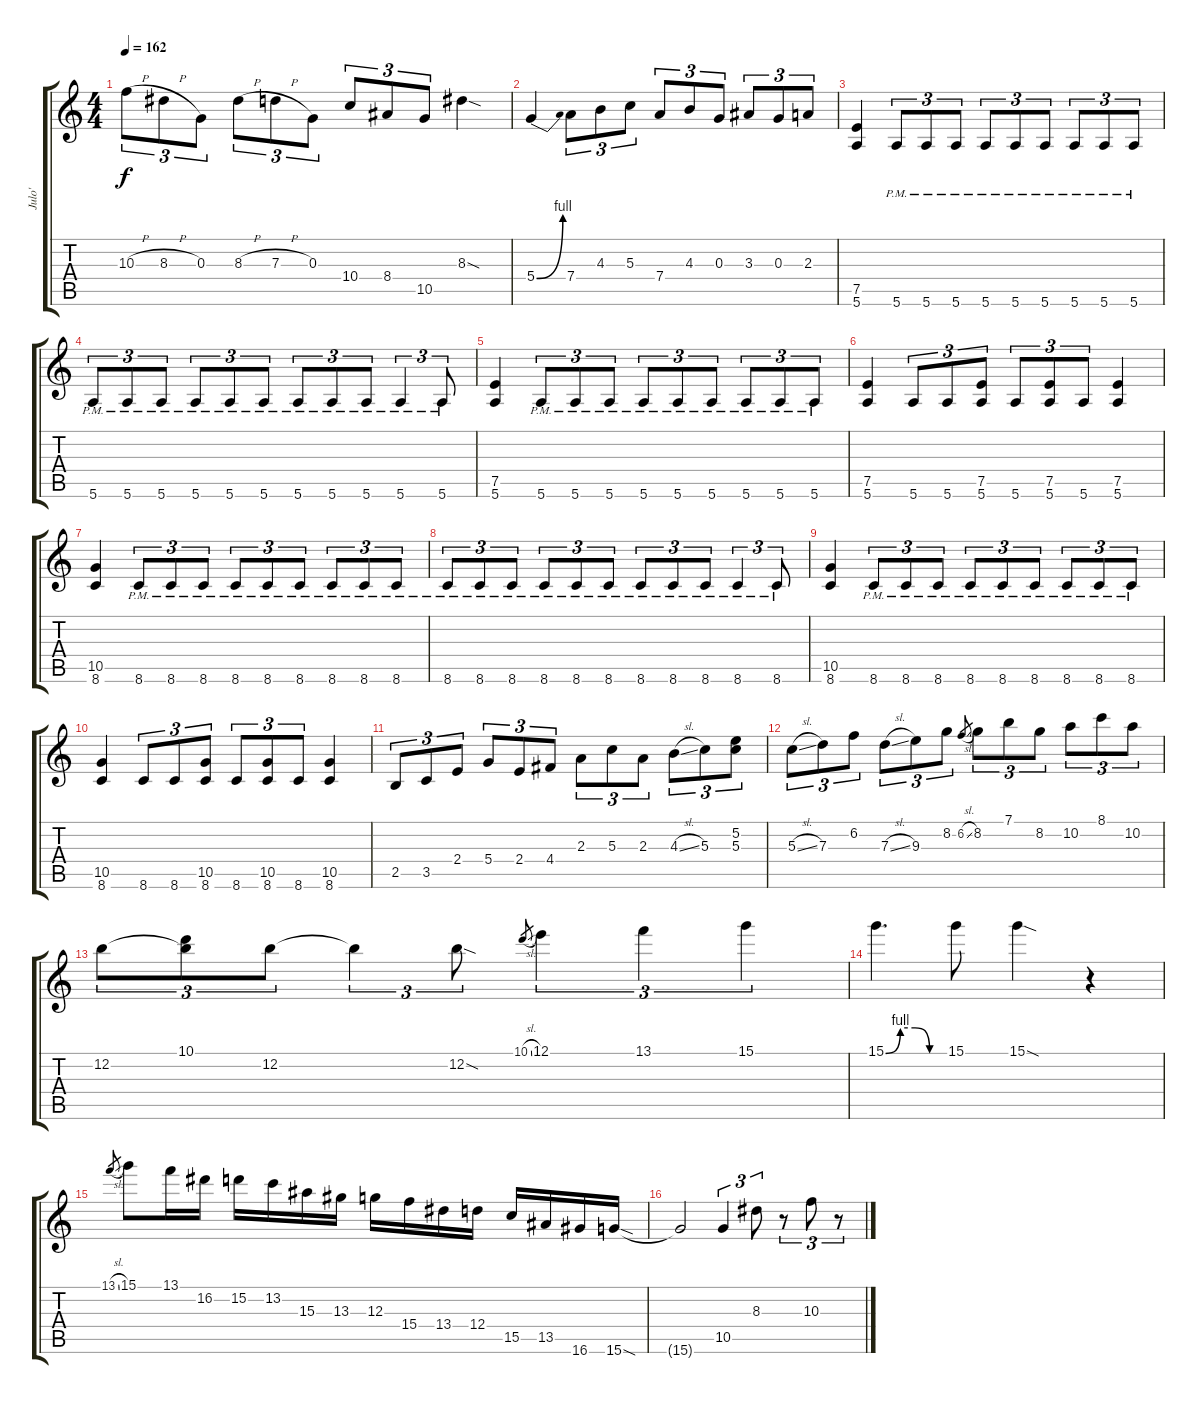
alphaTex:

\track ("Julo'" "Julo'") {instrument overdrivenguitar}
\staff {score tabs}
\tuning (E4 B3 G3 D3 A2 E2) {hide}
\ts (4 4)
\tempo 162
\clef g2
\ks c
10.3{h}.8{tu (3 2) dy f} 8.3{h}.8{tu (3 2)} 0.3.8{tu (3 2)} 8.3{h}.8{tu (3 2)} 7.3{h}.8{tu (3 2)} 0.3.8{tu (3 2)} 10.4.8{tu (3 2)} 8.4.8{tu (3 2)} 10.5.8{tu (3 2)} 8.3{sod}.4 |
5.4{be (bend 0 0 60 4)}.4 7.4.8{tu (3 2)} 4.3.8{tu (3 2)} 5.3.8{tu (3 2)} 7.4.8{tu (3 2)} 4.3.8{tu (3 2)} 0.3.8{tu (3 2)} 3.3.8{tu (3 2)} 0.3.8{tu (3 2)} 2.3.8{tu (3 2)} |
(7.5 5.6).4 5.6{pm}.8{tu (3 2)} 5.6{pm}.8{tu (3 2)} 5.6{pm}.8{tu (3 2)} 5.6{pm}.8{tu (3 2)} 5.6{pm}.8{tu (3 2)} 5.6{pm}.8{tu (3 2)} 5.6{pm}.8{tu (3 2)} 5.6{pm}.8{tu (3 2)} 5.6{pm}.8{tu (3 2)} |
5.6{pm}.8{tu (3 2)} 5.6{pm}.8{tu (3 2)} 5.6{pm}.8{tu (3 2)} 5.6{pm}.8{tu (3 2)} 5.6{pm}.8{tu (3 2)} 5.6{pm}.8{tu (3 2)} 5.6{pm}.8{tu (3 2)} 5.6{pm}.8{tu (3 2)} 5.6{pm}.8{tu (3 2)} 5.6{pm}.4{tu (3 2)} 5.6{pm}.8{tu (3 2)} |
(7.5 5.6).4 5.6{pm}.8{tu (3 2)} 5.6{pm}.8{tu (3 2)} 5.6{pm}.8{tu (3 2)} 5.6{pm}.8{tu (3 2)} 5.6{pm}.8{tu (3 2)} 5.6{pm}.8{tu (3 2)} 5.6{pm}.8{tu (3 2)} 5.6{pm}.8{tu (3 2)} 5.6{pm}.8{tu (3 2)} |
(7.5 5.6).4 5.6.8{tu (3 2)} 5.6.8{tu (3 2)} (7.5 5.6).8{tu (3 2)} 5.6.8{tu (3 2)} (7.5 5.6).8{tu (3 2)} 5.6.8{tu (3 2)} (7.5 5.6).4 |
(10.5 8.6).4 8.6{pm}.8{tu (3 2)} 8.6{pm}.8{tu (3 2)} 8.6{pm}.8{tu (3 2)} 8.6{pm}.8{tu (3 2)} 8.6{pm}.8{tu (3 2)} 8.6{pm}.8{tu (3 2)} 8.6{pm}.8{tu (3 2)} 8.6{pm}.8{tu (3 2)} 8.6{pm}.8{tu (3 2)} |
8.6{pm}.8{tu (3 2)} 8.6{pm}.8{tu (3 2)} 8.6{pm}.8{tu (3 2)} 8.6{pm}.8{tu (3 2)} 8.6{pm}.8{tu (3 2)} 8.6{pm}.8{tu (3 2)} 8.6{pm}.8{tu (3 2)} 8.6{pm}.8{tu (3 2)} 8.6{pm}.8{tu (3 2)} 8.6{pm}.4{tu (3 2)} 8.6{pm}.8{tu (3 2)} |
(10.5 8.6).4 8.6{pm}.8{tu (3 2)} 8.6{pm}.8{tu (3 2)} 8.6{pm}.8{tu (3 2)} 8.6{pm}.8{tu (3 2)} 8.6{pm}.8{tu (3 2)} 8.6{pm}.8{tu (3 2)} 8.6{pm}.8{tu (3 2)} 8.6{pm}.8{tu (3 2)} 8.6{pm}.8{tu (3 2)} |
(10.5 8.6).4 8.6.8{tu (3 2)} 8.6.8{tu (3 2)} (10.5 8.6).8{tu (3 2)} 8.6.8{tu (3 2)} (10.5 8.6).8{tu (3 2)} 8.6.8{tu (3 2)} (10.5 8.6).4 |
2.5.8{tu (3 2)} 3.5.8{tu (3 2)} 2.4.8{tu (3 2)} 5.4.8{tu (3 2)} 2.4.8{tu (3 2)} 4.4.8{tu (3 2)} 2.3.8{tu (3 2)} 5.3.8{tu (3 2)} 2.3.8{tu (3 2)} 4.3{sl}.8{tu (3 2)} 5.3.8{tu (3 2)} (5.2 5.3).8{tu (3 2)} |
5.3{sl}.8{tu (3 2)} 7.3.8{tu (3 2)} 6.2.8{tu (3 2)} 7.3{sl}.8{tu (3 2)} 9.3.8{tu (3 2)} 8.2.8{tu (3 2)} 6.2{sl}.8{gr} 8.2.8{tu (3 2)} 7.1.8{tu (3 2)} 8.2.8{tu (3 2)} 10.2.8{tu (3 2)} 8.1.8{tu (3 2)} 10.2.8{tu (3 2)} |
12.2.8{tu (3 2)} (10.1 12.2{t}).8{tu (3 2)} 12.2.8{tu (3 2)} 12.2{t}.4{tu (3 2)} 12.2{sod}.8{tu (3 2)} 10.1{sl}.8{gr} 12.1.4{tu (3 2)} 13.1.4{tu (3 2)} 15.1.4{tu (3 2)} |
15.1{be (custom 0 0 15 4 30 4 45 0 60 0)}.4{d} 15.1.8 15.1{sod}.4 r.4 |
13.1{sl}.8{gr} 15.1.8 13.1.16 16.2.16 15.2.16 13.2.16 15.3.16 13.3.16 12.3.16 15.4.16 13.4.16 12.4.16 15.5.16 13.5.16 16.6.16 15.6{sod}.16 |
15.6{t}.2 10.5.4{tu (3 2)} 8.3.8{tu (3 2)} r.8{tu (3 2)} 10.3.8{tu (3 2)} r.8{tu (3 2)}
